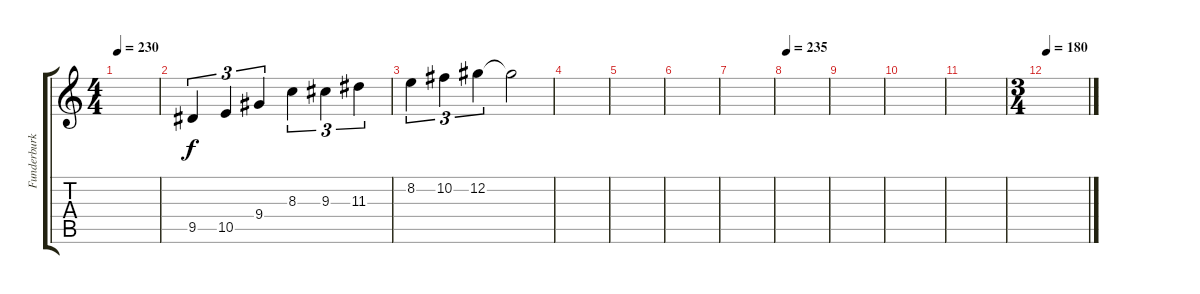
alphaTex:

\track ("Funderburk Lead+Solo" "Funderburk") {instrument overdrivenguitar}
\staff {score tabs}
\tuning (Db4 Ab3 E3 B2 Gb2 B1) {hide}
\ts (4 4)
\tempo 230
\clef g2
\ks c
|
9.5.4{tu (3 2) volume 11} 10.5.4{tu (3 2)} 9.4.4{tu (3 2)} 8.3.4{tu (3 2)} 9.3.4{tu (3 2)} 11.3.4{tu (3 2)} |
8.2.4{tu (3 2)} 10.2.4{tu (3 2)} 12.2.4{tu (3 2)} 12.2{t}.2 |
|
|
|
|
\tempo 235
|
|
|
|
\ts (3 4)
\tempo 180
